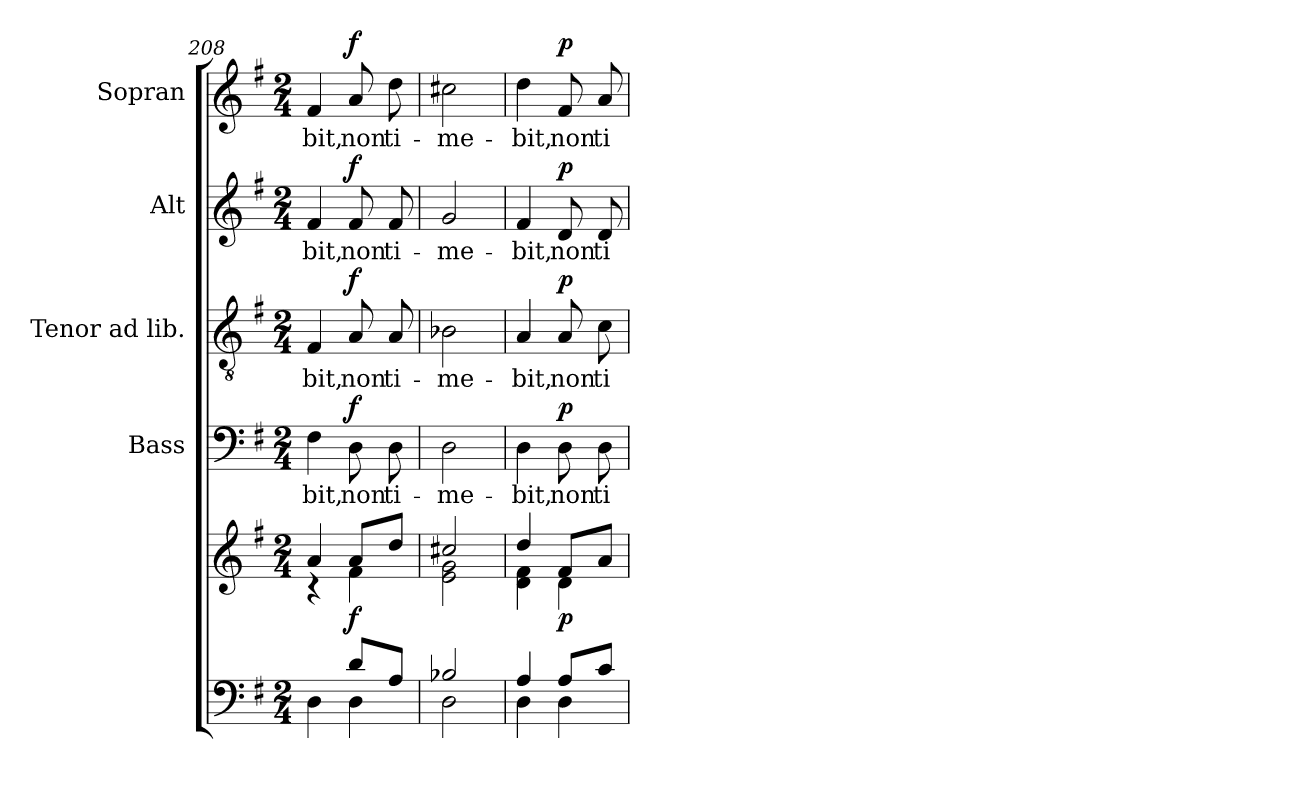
**kern	**kern	**dynam	**kern	**text	**dynam	**kern	**text	**dynam	**kern	**text	**dynam	**kern	**text	**dynam
*part5	*part5	*part5	*part4	*part4	*part4	*part3	*part3	*part3	*part2	*part2	*part2	*part1	*part1	*part1
*staff6	*staff5	*staff5/6	*staff4	*staff4	*staff4	*staff3	*staff3	*staff3	*staff2	*staff2	*staff2	*staff1	*staff1	*staff1
*	*	*	*I"Bass	*	*	*I"Tenor ad lib.	*	*	*I"Alt	*	*	*I"Sopran	*	*
*	*	*	*I'B.	*	*	*I'T.	*	*	*I'A.	*	*	*I'S.	*	*
*clefF4	*clefG2	*	*clefF4	*	*	*clefGv2	*	*	*clefG2	*	*	*clefG2	*	*
*k[f#]	*k[f#]	*	*k[f#]	*	*	*k[f#]	*	*	*k[f#]	*	*	*k[f#]	*	*
*G:	*G:	*	*G:	*	*	*G:	*	*	*G:	*	*	*G:	*	*
*M2/4	*M2/4	*	*M2/4	*	*	*M2/4	*	*	*M2/4	*	*	*M2/4	*	*
=208	=208	=208	=208	=208	=208	=208	=208	=208	=208	=208	=208	=208	=208	=208
*^	*^	*	*	*	*	*	*	*	*	*	*	*	*	*
!	!	!	!	!	!	!LO:LY:b	!	!	!LO:LY:b	!	!	!LO:LY:b	!	!	!LO:LY:b	!
4ryy	4D\	4a/	4rc	.	4F#\	-bit,	.	4F#/	-bit,	.	4f#/	-bit,	.	4f#/	-bit,	.
!	!	!	!	!LO:DY:b	!	!LO:LY:b	!LO:DY:a	!	!LO:LY:b	!LO:DY:a	!	!LO:LY:b	!LO:DY:a	!	!LO:LY:b	!LO:DY:a
8d/L	4D\	8a/L	4f#\	f	8D\	non	f	8A/	non	f	8f#/	non	f	8a/	non	f
!	!	!	!	!	!	!LO:LY:b	!	!	!LO:LY:b	!	!	!LO:LY:b	!	!	!LO:LY:b	!
8A/J	.	8dd/J	.	.	8D\	ti-	.	8A/	ti-	.	8f#/	ti-	.	8dd\	ti-	.
=209	=209	=209	=209	=209	=209	=209	=209	=209	=209	=209	=209	=209	=209	=209	=209	=209
!	!	!	!	!	!	!LO:LY:b	!	!	!LO:LY:b	!	!	!LO:LY:b	!	!	!LO:LY:b	!
2B-X/	2D\	2cc#X/	2e\ 2g\	.	2D\	-me-	.	2B-X\	-me-	.	2g/	-me-	.	2cc#X\	-me-	.
=210	=210	=210	=210	=210	=210	=210	=210	=210	=210	=210	=210	=210	=210	=210	=210	=210
!	!	!	!	!	!	!LO:LY:b	!	!	!LO:LY:b	!	!	!LO:LY:b	!	!	!LO:LY:b	!
4A/	4D\	4dd/	4d\ 4f#\	.	4D\	-bit,	.	4A/	-bit,	.	4f#/	-bit,	.	4dd\	-bit,	.
!	!	!	!	!LO:DY:b	!	!LO:LY:b	!LO:DY:a	!	!LO:LY:b	!LO:DY:a	!	!LO:LY:b	!LO:DY:a	!	!LO:LY:b	!LO:DY:a
8A/L	4D\	8f#/L	4d\	p	8D\	non	p	8A/	non	p	8d/	non	p	8f#/	non	p
!	!	!	!	!	!	!LO:LY:b	!	!	!LO:LY:b	!	!	!LO:LY:b	!	!	!LO:LY:b	!
8c/J	.	8a/J	.	.	8D\	ti-	.	8c\	ti-	.	8d/	ti-	.	8a/	ti-	.
*v	*v	*	*	*	*	*	*	*	*	*	*	*	*	*	*	*
*	*v	*v	*	*	*	*	*	*	*	*	*	*	*	*	*
=	=	=	=	=	=	=	=	=	=	=	=	=	=	=
*-	*-	*-	*-	*-	*-	*-	*-	*-	*-	*-	*-	*-	*-	*-
